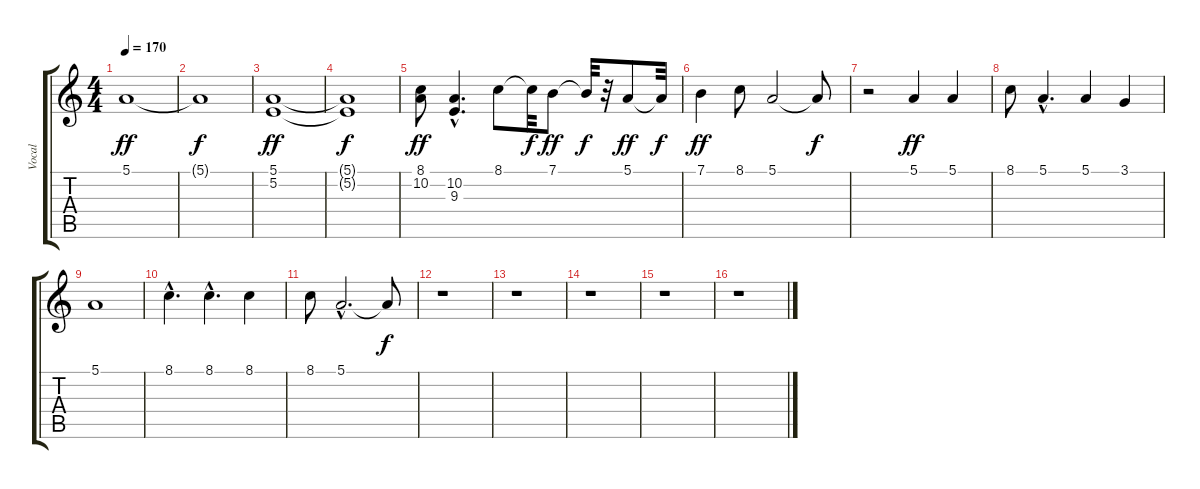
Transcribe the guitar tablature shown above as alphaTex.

\track ("Vocal" "Vocal") {instrument choiraahs}
\staff {score tabs}
\tuning (E4 B3 G3 D3 A2 E2) {hide}
\ts (4 4)
\tempo 170
\clef g2
\ks c
5.1.1{dy ff} |
5.1{t}.1{dy f} |
(5.1 5.2).1{dy ff} |
(5.1{t} 5.2{t}).1{dy f} |
(8.1 10.2).8{dy ff} (10.2{hac} 9.3{hac}).4{d} 8.1.8 8.1{t}.32{dy f} 7.1.8{dy ff} 7.1{t}.32{dy f} r.32 5.1.8{dy ff} 5.1{t}.32{dy f} |
7.1.4{dy ff} 8.1.8 5.1.2 5.1{t}.8{dy f} |
r.2 5.1.4{dy ff} 5.1.4 |
8.1.8 5.1{hac}.4{d} 5.1.4 3.1.4 |
5.1.1 |
8.1{hac}.4{d} 8.1{hac}.4{d} 8.1.4 |
8.1.8 5.1{hac}.2{d} 5.1{t}.8{dy f} |
r.1 |
r.1 |
r.1 |
r.1 |
r.1
